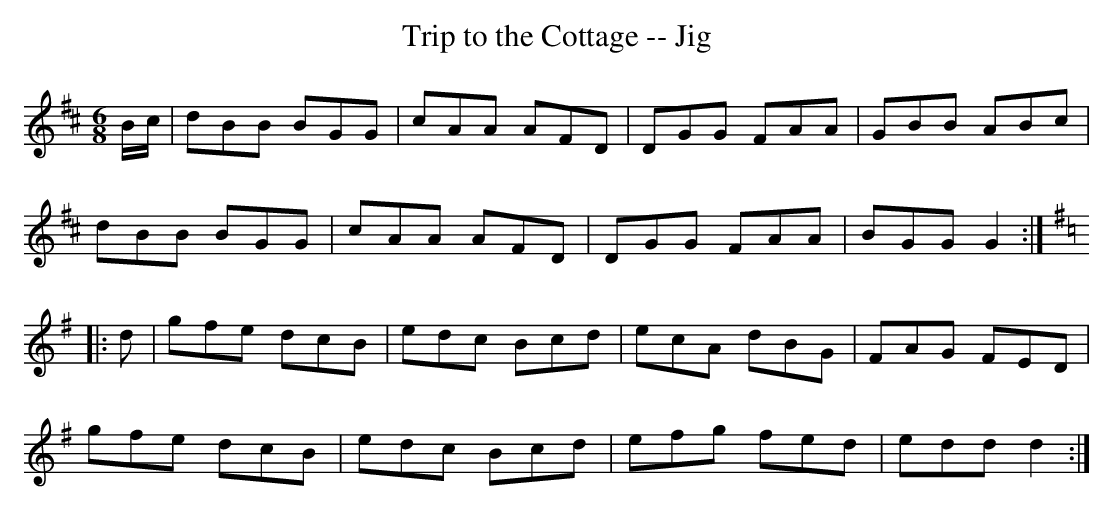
X:1
T: Trip to the Cottage -- Jig
M:6/8
L:1/8
K:Glyd % Two sharps in the book
B/c/|dBB BGG|cAA AFD|DGG FAA|GBB ABc|
dBB BGG|cAA AFD|DGG FAA|BGG G2:|
K:G
|:d|gfe dcB|edc Bcd|ecA dBG|FAG FED|
gfe dcB|edc Bcd|efg fed|edd d2:|
